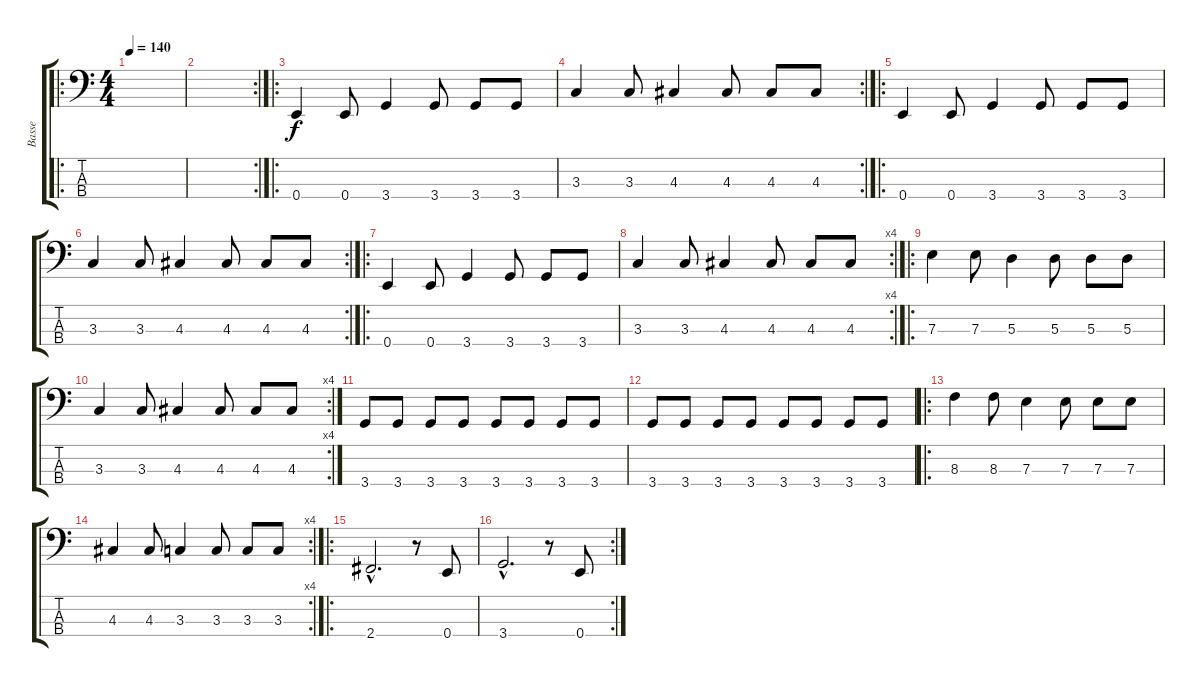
\track ("Basse" "Basse") {instrument electricbasspick}
\staff {score tabs}
\tuning (G2 D2 A1 E1) {hide}
\ro
\ts (4 4)
\tempo 140
\clef f4
\ks c
|
\rc 2
|
\ro
0.4.4 0.4.8 3.4.4 3.4.8 3.4.8 3.4.8 |
\rc 2
3.3.4 3.3.8 4.3.4 4.3.8 4.3.8 4.3.8 |
\ro
0.4.4 0.4.8 3.4.4 3.4.8 3.4.8 3.4.8 |
\rc 2
3.3.4 3.3.8 4.3.4 4.3.8 4.3.8 4.3.8 |
\ro
0.4.4 0.4.8 3.4.4 3.4.8 3.4.8 3.4.8 |
\rc 4
3.3.4 3.3.8 4.3.4 4.3.8 4.3.8 4.3.8 |
\ro
7.3.4 7.3.8 5.3.4 5.3.8 5.3.8 5.3.8 |
\rc 4
3.3.4 3.3.8 4.3.4 4.3.8 4.3.8 4.3.8 |
3.4.8 3.4.8 3.4.8 3.4.8 3.4.8 3.4.8 3.4.8 3.4.8 |
3.4.8 3.4.8 3.4.8 3.4.8 3.4.8 3.4.8 3.4.8 3.4.8 |
\ro
8.3.4 8.3.8 7.3.4 7.3.8 7.3.8 7.3.8 |
\rc 4
4.3.4 4.3.8 3.3.4 3.3.8 3.3.8 3.3.8 |
\ro
2.4{hac}.2{d} r.8 0.4.8 |
\rc 2
3.4{hac}.2{d} r.8 0.4.8
